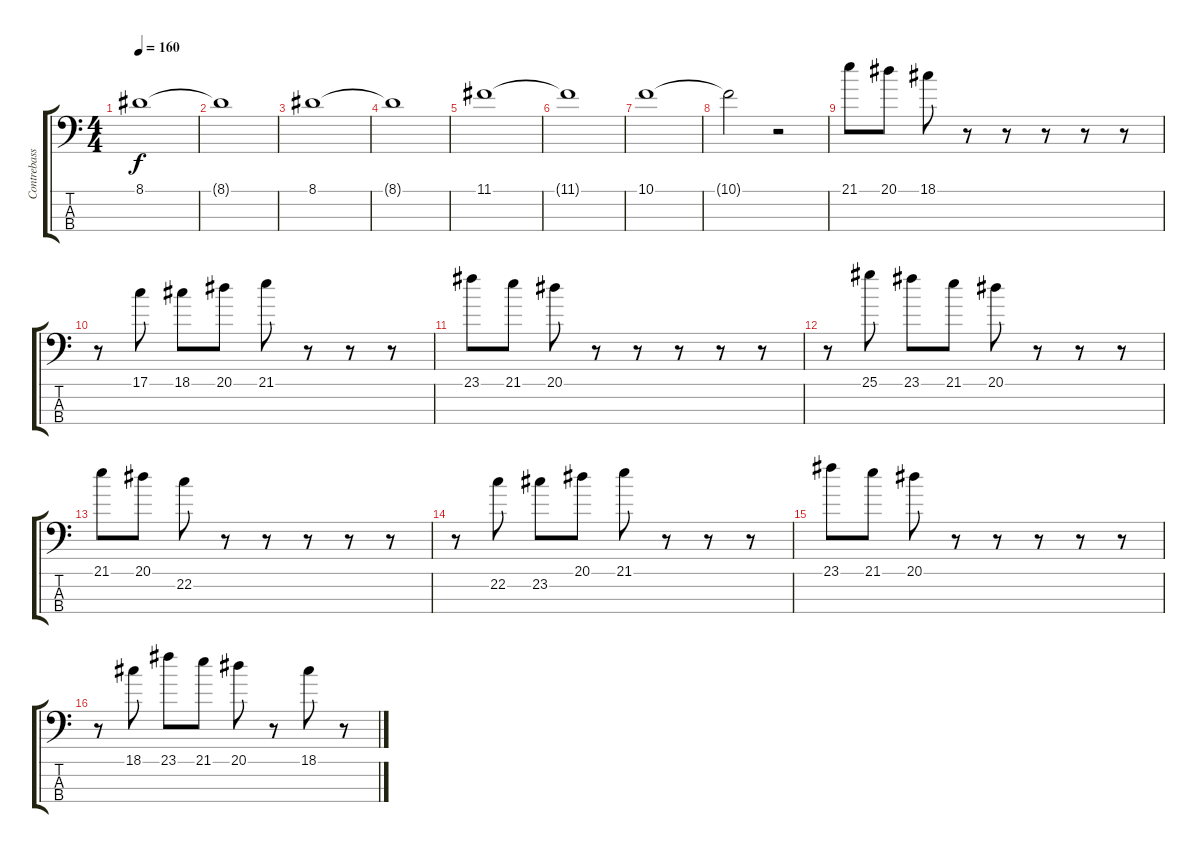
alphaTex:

\track ("Contrebasse" "Contrebass") {instrument contrabass}
\staff {score tabs}
\tuning (G2 D2 A1 E1) {hide}
\ts (4 4)
\tempo 160
\clef f4
\ks c
8.1.1{dy f} |
8.1{t}.1 |
8.1.1 |
8.1{t}.1 |
11.1.1 |
11.1{t}.1 |
10.1.1 |
10.1{t}.2 r.2 |
21.1.8{volume 13} 20.1.8 18.1.8 r.8 r.8 r.8 r.8 r.8 |
r.8 17.1.8 18.1.8 20.1.8 21.1.8 r.8 r.8 r.8 |
23.1.8 21.1.8 20.1.8 r.8 r.8 r.8 r.8 r.8 |
r.8 25.1.8 23.1.8 21.1.8 20.1.8 r.8 r.8 r.8 |
21.1.8 20.1.8 22.2.8 r.8 r.8 r.8 r.8 r.8 |
r.8 22.2.8 23.2.8 20.1.8 21.1.8 r.8 r.8 r.8 |
23.1.8 21.1.8 20.1.8 r.8 r.8 r.8 r.8 r.8 |
r.8 18.1.8 23.1.8 21.1.8 20.1.8 r.8 18.1.8 r.8
